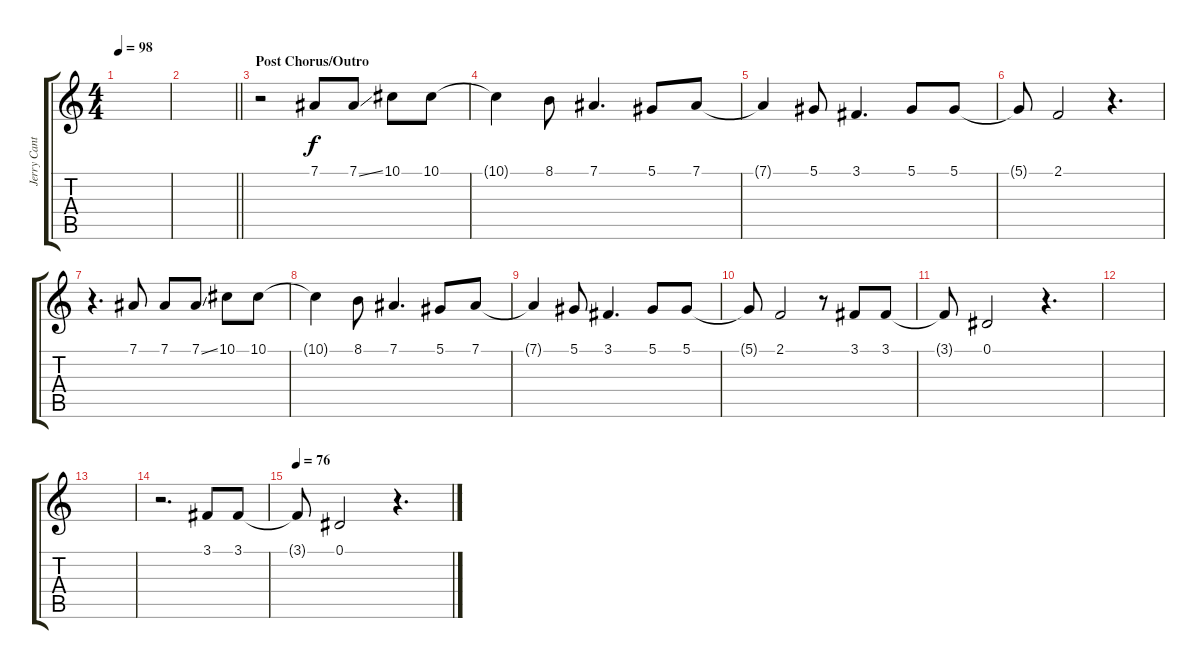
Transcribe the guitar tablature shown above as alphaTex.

\track ("Jerry Cantrell Voice" "Jerry Cant") {instrument violin}
\staff {score tabs}
\tuning (Eb4 Bb3 Gb3 Db3 Ab2 Eb2) {hide}
\ts (4 4)
\tempo 98
\clef g2
\ks c
|
\barLineRight lightlight
|
\section ("" "Post Chorus/Outro")
r.2 7.1.8 7.1{ss}.8 10.1.8 10.1.8 |
10.1{t}.4 8.1.8 7.1.4{d} 5.1.8 7.1.8 |
7.1{t}.4 5.1.8 3.1.4{d} 5.1.8 5.1.8 |
5.1{t}.8 2.1.2 r.4{d} |
r.4{d} 7.1.8 7.1.8 7.1{ss}.8 10.1.8 10.1.8 |
10.1{t}.4 8.1.8 7.1.4{d} 5.1.8 7.1.8 |
7.1{t}.4 5.1.8 3.1.4{d} 5.1.8 5.1.8 |
5.1{t}.8 2.1.2 r.8 3.1.8 3.1.8 |
3.1{t}.8 0.1.2 r.4{d} |
|
|
r.2{d} 3.1.8 3.1.8 |
\tempo 86
\tempo 76
3.1{t}.8 0.1.2 r.4{d}
